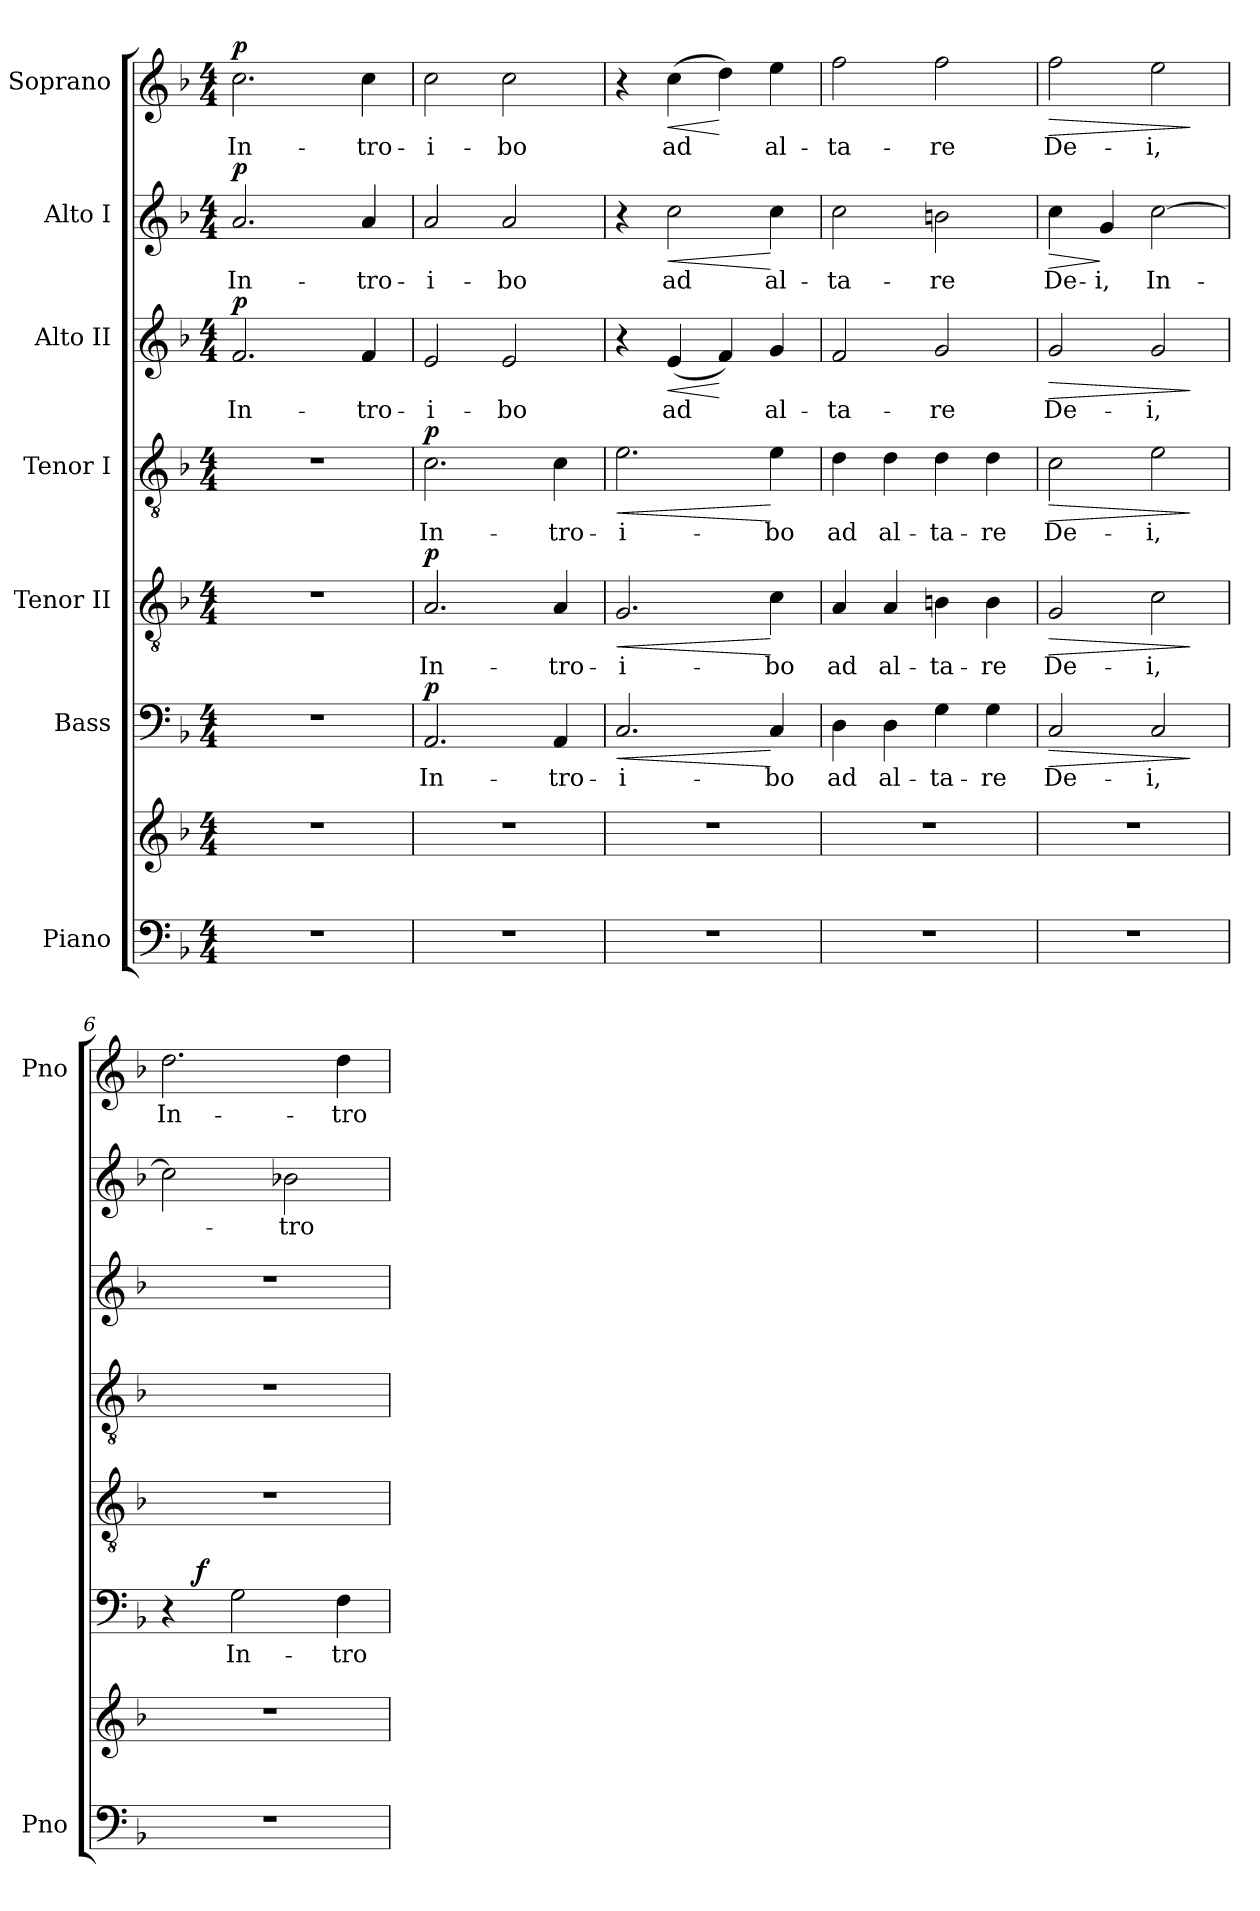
**kern	**kern	**kern	**text	**dynam	**kern	**text	**dynam	**kern	**text	**dynam	**kern	**text	**dynam	**kern	**text	**dynam	**kern	**text	**dynam
*part7	*part7	*part6	*part6	*part6	*part5	*part5	*part5	*part4	*part4	*part4	*part3	*part3	*part3	*part2	*part2	*part2	*part1	*part1	*part1
*staff8	*staff7	*staff6	*staff6	*staff6	*staff5	*staff5	*staff5	*staff4	*staff4	*staff4	*staff3	*staff3	*staff3	*staff2	*staff2	*staff2	*staff1	*staff1	*staff1
*I"Piano	*	*I"Bass	*	*	*I"Tenor II	*	*	*I"Tenor I	*	*	*I"Alto II	*	*	*I"Alto I	*	*	*I"Soprano	*	*
*I'Pno	*	*	*	*	*	*	*	*	*	*	*	*	*	*	*	*	*I'Pno	*	*
*clefF4	*clefG2	*clefF4	*	*	*clefGv2	*	*	*clefGv2	*	*	*clefG2	*	*	*clefG2	*	*	*clefG2	*	*
*k[b-]	*k[b-]	*k[b-]	*	*	*k[b-]	*	*	*k[b-]	*	*	*k[b-]	*	*	*k[b-]	*	*	*k[b-]	*	*
*F:	*F:	*F:	*	*	*F:	*	*	*F:	*	*	*F:	*	*	*F:	*	*	*F:	*	*
*M4/4	*M4/4	*M4/4	*	*	*M4/4	*	*	*M4/4	*	*	*M4/4	*	*	*M4/4	*	*	*M4/4	*	*
=1	=1	=1	=1	=1	=1	=1	=1	=1	=1	=1	=1	=1	=1	=1	=1	=1	=1	=1	=1
!	!	!	!	!	!	!	!	!	!	!	!	!	!	!	!	!	!LO:TX:a:t=Andante molto	!	!
!	!	!	!	!	!	!	!	!	!	!	!	!LO:LY:b	!LO:DY:a	!	!LO:LY:b	!LO:DY:a	!	!LO:LY:b	!LO:DY:a
*	*	*	*	*	*	*	*	*	*	*	*	*	*	*	*	*	*^	*	*
1r	1r	1r	.	.	1r	.	.	1r	.	.	2.f/	In-	p	2.a/	In-	p	2.cc\	2ryy	In-	p
*	*	*	*	*	*	*	*	*	*	*	*	*	*	*	*	*	*MM72	*	*	*
.	.	.	.	.	.	.	.	.	.	.	.	.	.	.	.	.	.	2ryy	.	.
!	!	!	!	!	!	!	!	!	!	!	!	!LO:LY:b	!	!	!LO:LY:b	!	!	!	!LO:LY:b	!
.	.	.	.	.	.	.	.	.	.	.	4f/	-tro-	.	4a/	-tro-	.	4cc\	.	-tro-	.
=2	=2	=2	=2	=2	=2	=2	=2	=2	=2	=2	=2	=2	=2	=2	=2	=2	=2	=2	=2	=2
!	!	!	!LO:LY:b	!LO:DY:a	!	!LO:LY:b	!LO:DY:a	!	!LO:LY:b	!LO:DY:a	!	!LO:LY:b	!	!	!LO:LY:b	!	!	!	!LO:LY:b	!
*	*	*	*	*	*	*	*	*	*	*	*	*	*	*	*	*	*v	*v	*	*
1r	1r	2.AA/	In-	p	2.A/	In-	p	2.c\	In-	p	2e/	-i-	.	2a/	-i-	.	2cc\	-i-	.
!	!	!	!	!	!	!	!	!	!	!	!	!LO:LY:b	!	!	!LO:LY:b	!	!	!LO:LY:b	!
.	.	.	.	.	.	.	.	.	.	.	2e/	-bo	.	2a/	-bo	.	2cc\	-bo	.
!	!	!	!LO:LY:b	!	!	!LO:LY:b	!	!	!LO:LY:b	!	!	!	!	!	!	!	!	!	!
.	.	4AA/	-tro-	.	4A/	-tro-	.	4c\	-tro-	.	.	.	.	.	.	.	.	.	.
=3	=3	=3	=3	=3	=3	=3	=3	=3	=3	=3	=3	=3	=3	=3	=3	=3	=3	=3	=3
!	!	!	!LO:LY:b	!LO:HP:b	!	!LO:LY:b	!LO:HP:b	!	!LO:LY:b	!LO:HP:b	!	!	!	!	!	!	!	!	!
1r	1r	2.C/	-i-	<	2.G/	-i-	<	2.e\	-i-	<	4r	.	.	4r	.	.	4r	.	.
!	!	!	!	!	!	!	!	!	!	!	!	!LO:LY:b	!LO:HP:b	!	!LO:LY:b	!LO:HP:b	!	!LO:LY:b	!LO:HP:b
.	.	.	.	.	.	.	.	.	.	.	(<4e/	ad	<	2cc\	ad	<	(>4cc\	ad	<
.	.	.	.	.	.	.	.	.	.	.	4f/)	.	[	.	.	.	4dd\)	.	[
!	!	!	!LO:LY:b	!	!	!LO:LY:b	!	!	!LO:LY:b	!	!	!LO:LY:b	!	!	!LO:LY:b	!	!	!LO:LY:b	!
.	.	4C/	-bo	[	4c\	-bo	[	4e\	-bo	[	4g/	al-	.	4cc\	al-	[	4ee\	al-	.
=4	=4	=4	=4	=4	=4	=4	=4	=4	=4	=4	=4	=4	=4	=4	=4	=4	=4	=4	=4
!	!	!	!LO:LY:b	!	!	!LO:LY:b	!	!	!LO:LY:b	!	!	!LO:LY:b	!	!	!LO:LY:b	!	!	!LO:LY:b	!
1r	1r	4D\	ad	.	4A/	ad	.	4d\	ad	.	2f/	-ta-	.	2cc\	-ta-	.	2ff\	-ta-	.
!	!	!	!LO:LY:b	!	!	!LO:LY:b	!	!	!LO:LY:b	!	!	!	!	!	!	!	!	!	!
.	.	4D\	al-	.	4A/	al-	.	4d\	al-	.	.	.	.	.	.	.	.	.	.
!	!	!	!LO:LY:b	!	!	!LO:LY:b	!	!	!LO:LY:b	!	!	!LO:LY:b	!	!	!LO:LY:b	!	!	!LO:LY:b	!
.	.	4G\	-ta-	.	4Bn\	-ta-	.	4d\	-ta-	.	2g/	-re	.	2bn\	-re	.	2ff\	-re	.
!	!	!	!LO:LY:b	!	!	!LO:LY:b	!	!	!LO:LY:b	!	!	!	!	!	!	!	!	!	!
.	.	4G\	-re	.	4B\	-re	.	4d\	-re	.	.	.	.	.	.	.	.	.	.
=5	=5	=5	=5	=5	=5	=5	=5	=5	=5	=5	=5	=5	=5	=5	=5	=5	=5	=5	=5
!	!	!	!LO:LY:b	!LO:HP:b	!	!LO:LY:b	!LO:HP:b	!	!LO:LY:b	!LO:HP:b	!	!LO:LY:b	!LO:HP:b	!	!LO:LY:b	!LO:HP:b	!	!LO:LY:b	!LO:HP:b
1r	1r	2C/	De-	>	2G/	De-	>	2c\	De-	>	2g/	De-	>	4cc\	De-	>	2ff\	De-	>
!	!	!	!	!	!	!	!	!	!	!	!	!	!	!	!LO:LY:b	!	!	!	!
.	.	.	.	.	.	.	.	.	.	.	.	.	.	4g/	-i,	]	.	.	.
!	!	!	!LO:LY:b	!	!	!LO:LY:b	!	!	!LO:LY:b	!	!	!LO:LY:b	!	!	!LO:LY:b	!	!	!LO:LY:b	!
.	.	2C/	-i,	.	2c\	-i,	.	2e\	-i,	.	2g/	-i,	.	[2cc\	In-	.	2ee\	-i,	.
.	.	.	.	]	.	.	]	.	.	]	.	.	]	.	.	.	.	.	]
!!LO:LB:g=z
=6	=6	=6	=6	=6	=6	=6	=6	=6	=6	=6	=6	=6	=6	=6	=6	=6	=6	=6	=6
!	!	!	!	!	!	!	!	!	!	!	!	!	!	!	!	!	!	!LO:LY:b	!
*	*	*^	*	*	*	*	*	*	*	*	*	*	*	*	*	*	*	*	*
1r	1r	4r	8ryy	.	.	1r	.	.	1r	.	.	1r	.	.	2cc\]	.	.	2.dd\	In-	.
!	!	!	!	!	!LO:DY:a	!	!	!	!	!	!	!	!	!	!	!	!	!	!	!
.	.	.	2..ryy	.	f	.	.	.	.	.	.	.	.	.	.	.	.	.	.	.
!	!	!	!	!LO:LY:b	!	!	!	!	!	!	!	!	!	!	!	!	!	!	!	!
.	.	2G\	.	In-	.	.	.	.	.	.	.	.	.	.	.	.	.	.	.	.
!	!	!	!	!	!	!	!	!	!	!	!	!	!	!	!	!LO:LY:b	!	!	!	!
.	.	.	.	.	.	.	.	.	.	.	.	.	.	.	2b-X\	-tro-	.	.	.	.
!	!	!	!	!LO:LY:b	!	!	!	!	!	!	!	!	!	!	!	!	!	!	!LO:LY:b	!
.	.	4F\	.	-tro-	.	.	.	.	.	.	.	.	.	.	.	.	.	4dd\	-tro-	.
*	*	*v	*v	*	*	*	*	*	*	*	*	*	*	*	*	*	*	*	*	*
=	=	=	=	=	=	=	=	=	=	=	=	=	=	=	=	=	=	=	=
*-	*-	*-	*-	*-	*-	*-	*-	*-	*-	*-	*-	*-	*-	*-	*-	*-	*-	*-	*-
